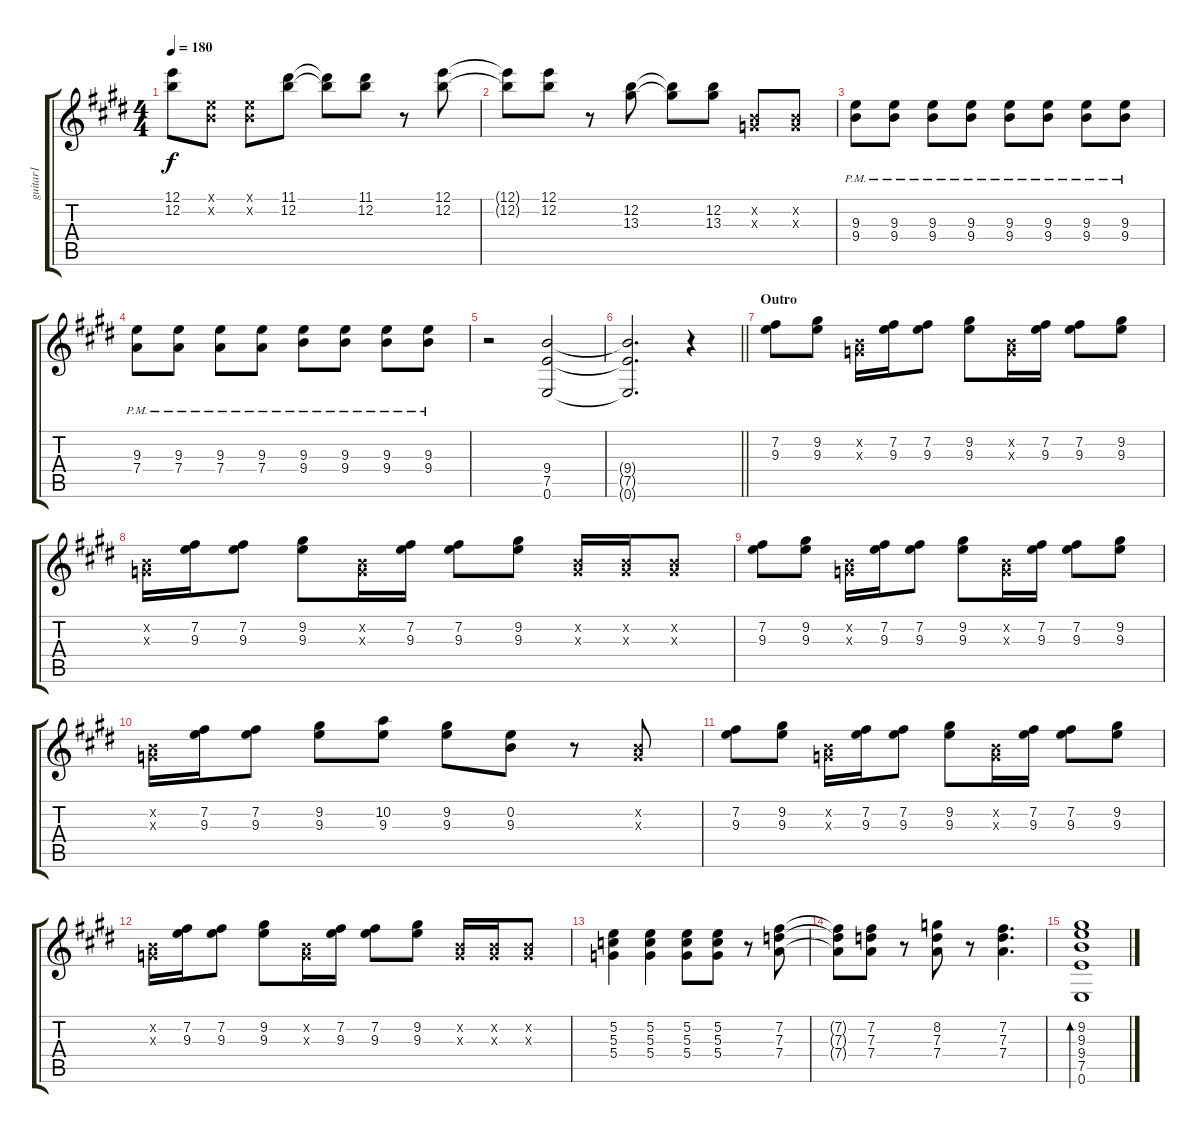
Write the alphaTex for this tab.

\track ("guitar1" "guitar1") {instrument distortionguitar}
\staff {score tabs}
\tuning (E4 B3 G3 D3 A2 E2) {hide}
\ts (4 4)
\tempo 180
\clef g2
\ks e
(12.1 12.2).8{dy f} (0.1{x} 0.2{x}).8 (0.1{x} 0.2{x}).8 (11.1 12.2).8 (11.1{t} 12.2{t}).8 (11.1 12.2).8 r.8 (12.1 12.2).8 |
(12.1{t} 12.2{t}).8 (12.1 12.2).8 r.8 (12.2 13.3).8 (12.2{t} 13.3{t}).8 (12.2 13.3).8 (0.2{x} 0.3{x}).8 (0.2{x} 0.3{x}).8 |
(9.3{pm} 9.4{pm}).8 (9.3{pm} 9.4{pm}).8 (9.3{pm} 9.4{pm}).8 (9.3{pm} 9.4{pm}).8 (9.3{pm} 9.4{pm}).8 (9.3{pm} 9.4{pm}).8 (9.3{pm} 9.4{pm}).8 (9.3{pm} 9.4{pm}).8 |
(9.3{pm} 7.4{pm}).8 (9.3{pm} 7.4{pm}).8 (9.3{pm} 7.4{pm}).8 (9.3{pm} 7.4{pm}).8 (9.3{pm} 9.4{pm}).8 (9.3{pm} 9.4{pm}).8 (9.3{pm} 9.4{pm}).8 (9.3{pm} 9.4{pm}).8 |
r.2{volume 0} (9.4 7.5 0.6).2{volume 10} |
\barLineRight lightlight
(9.4{t} 7.5{t} 0.6{t}).2{d} r.4 |
\section ("" "Outro")
(7.2 9.3).8 (9.2 9.3).8 (0.2{x} 0.3{x}).16 (7.2 9.3).16 (7.2 9.3).8 (9.2 9.3).8 (0.2{x} 0.3{x}).16 (7.2 9.3).16 (7.2 9.3).8 (9.2 9.3).8 |
(0.2{x} 0.3{x}).16 (7.2 9.3).16 (7.2 9.3).8 (9.2 9.3).8 (0.2{x} 0.3{x}).16 (7.2 9.3).16 (7.2 9.3).8 (9.2 9.3).8 (0.2{x} 0.3{x}).16 (0.2{x} 0.3{x}).16 (0.2{x} 0.3{x}).8 |
(7.2 9.3).8 (9.2 9.3).8 (0.2{x} 0.3{x}).16 (7.2 9.3).16 (7.2 9.3).8 (9.2 9.3).8 (0.2{x} 0.3{x}).16 (7.2 9.3).16 (7.2 9.3).8 (9.2 9.3).8 |
(0.2{x} 0.3{x}).16 (7.2 9.3).16 (7.2 9.3).8 (9.2 9.3).8 (10.2 9.3).8 (9.2 9.3).8 (0.2 9.3).8 r.8 (0.2{x} 0.3{x}).8 |
(7.2 9.3).8 (9.2 9.3).8 (0.2{x} 0.3{x}).16 (7.2 9.3).16 (7.2 9.3).8 (9.2 9.3).8 (0.2{x} 0.3{x}).16 (7.2 9.3).16 (7.2 9.3).8 (9.2 9.3).8 |
(0.2{x} 0.3{x}).16 (7.2 9.3).16 (7.2 9.3).8 (9.2 9.3).8 (0.2{x} 0.3{x}).16 (7.2 9.3).16 (7.2 9.3).8 (9.2 9.3).8 (0.2{x} 0.3{x}).16 (0.2{x} 0.3{x}).16 (0.2{x} 0.3{x}).8 |
(5.2 5.3 5.4).4 (5.2 5.3 5.4).4 (5.2 5.3 5.4).8 (5.2 5.3 5.4).8 r.8 (7.2 7.3 7.4).8 |
(7.2{t} 7.3{t} 7.4{t}).8 (7.2 7.3 7.4).8 r.8 (8.2 7.3 7.4).8 r.8 (7.2 7.3 7.4).4{d} |
(9.2 9.3 9.4 7.5 0.6).1{bd 240}
